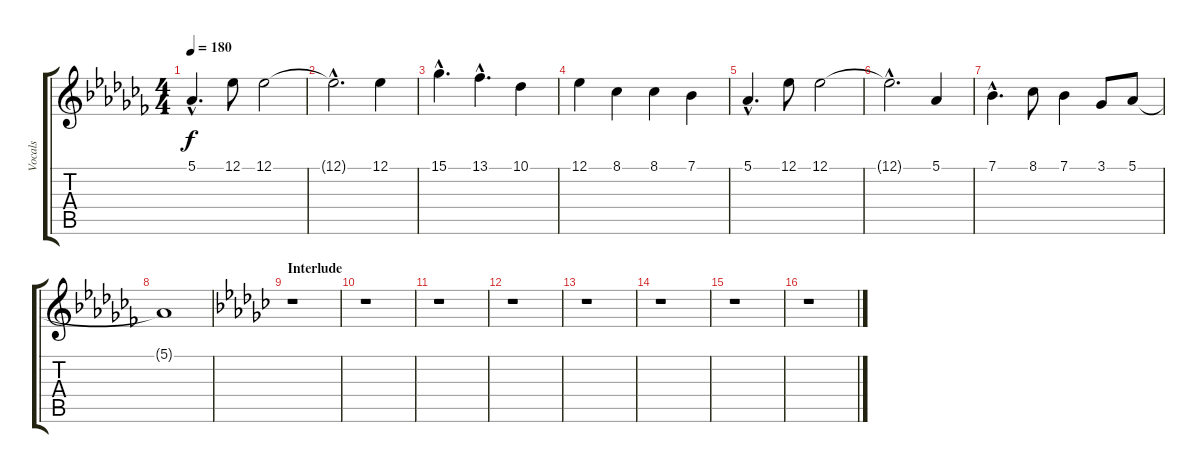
\track ("Vocals" "Vocals") {instrument lead6voice}
\staff {score tabs}
\tuning (Eb4 Bb3 Gb3 Db3 Ab2 Eb2) {hide}
\ts (4 4)
\tempo 180
\clef g2
\ks abminor
5.1{hac}.4{d dy f} 12.1.8 12.1.2 |
12.1{hac t}.2{d} 12.1.4 |
15.1{hac}.4{d} 13.1{hac}.4{d} 10.1.4 |
12.1.4 8.1.4 8.1.4 7.1.4 |
5.1{hac}.4{d} 12.1.8 12.1.2 |
12.1{hac t}.2{d} 5.1.4 |
7.1{hac}.4{d} 8.1.8 7.1.4 3.1.8 5.1.8 |
5.1{t}.1 |
\section ("" "Interlude")
\ks ebminor
r.1 |
r.1 |
r.1 |
r.1 |
r.1 |
r.1 |
r.1 |
r.1
